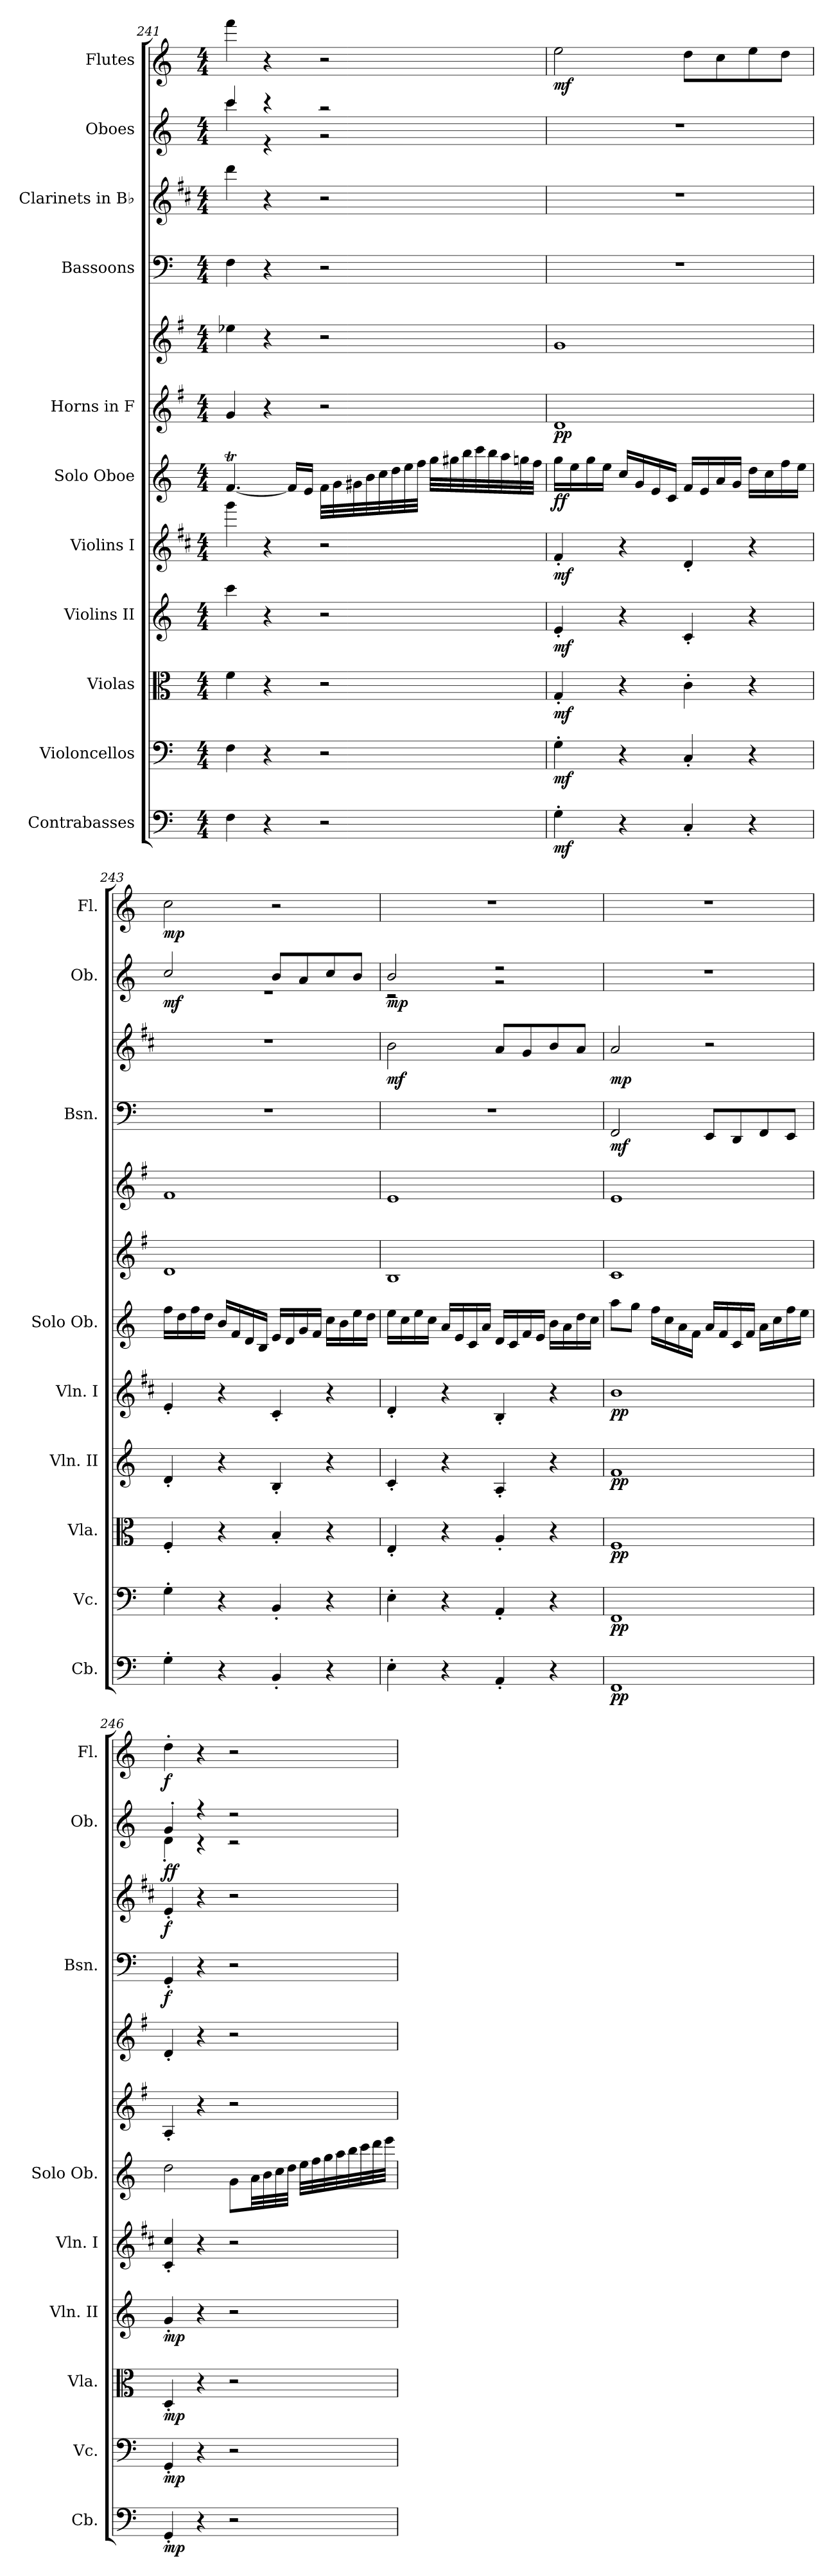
**kern	**dynam	**kern	**dynam	**kern	**dynam	**kern	**dynam	**kern	**dynam	**kern	**dynam	**kern	**kern	**dynam	**kern	**dynam	**kern	**dynam	**kern	**dynam	**kern	**dynam
*part11	*part11	*part10	*part10	*part9	*part9	*part8	*part8	*part7	*part7	*part6	*part6	*part5	*part5	*part5	*part4	*part4	*part3	*part3	*part2	*part2	*part1	*part1
*staff12	*staff12	*staff11	*staff11	*staff10	*staff10	*staff9	*staff9	*staff8	*staff8	*staff7	*staff7	*staff6	*staff5	*staff5/6	*staff4	*staff4	*staff3	*staff3	*staff2	*staff2	*staff1	*staff1
*I"Contrabasses	*	*I"Violoncellos	*	*I"Violas	*	*I"Violins II	*	*I"Violins I	*	*I"Solo Oboe	*	*I"Horns in F	*	*	*I"Bassoons	*	*I"Clarinets in B♭	*	*I"Oboes	*	*I"Flutes	*
*I'Cb.	*	*I'Vc.	*	*I'Vla.	*	*I'Vln. II	*	*I'Vln. I	*	*I'Solo Ob.	*	*	*	*	*I'Bsn.	*	*	*	*I'Ob.	*	*I'Fl.	*
!!LO:PB:g=z
*clefF4	*	*clefF4	*	*clefC3	*	*clefG2	*	*clefG2	*	*clefG2	*	*clefG2	*clefG2	*	*clefF4	*	*clefG2	*	*clefG2	*	*clefG2	*
*ITrd7c12	*	*	*	*	*	*	*	*ITrd1c2	*	*	*	*ITrd4c7	*ITrd4c7	*	*	*	*ITrd1c2	*	*	*	*	*
*k[]	*	*k[]	*	*k[]	*	*k[]	*	*k[]	*	*k[]	*	*k[]	*k[]	*	*k[]	*	*k[]	*	*k[]	*	*k[]	*
*M4/4	*	*M4/4	*	*M4/4	*	*M4/4	*	*M4/4	*	*M4/4	*	*M4/4	*M4/4	*	*M4/4	*	*M4/4	*	*M4/4	*	*M4/4	*
=241	=241	=241	=241	=241	=241	=241	=241	=241	=241	=241	=241	=241	=241	=241	=241	=241	=241	=241	=241	=241	=241	=241
*	*	*	*	*	*	*	*	*	*	*	*	*	*	*	*	*	*	*	*^	*	*	*
4FF\	.	4F\	.	4f\	.	4ccc\	.	4fff\	.	[4.fT/	.	4c/	4a-X\	.	4F\	.	4ccc\	.	4ccc/	4ccc\	.	4fff\	.
4r	.	4r	.	4r	.	4r	.	4r	.	.	.	4r	4r	.	4r	.	4r	.	4r	4r	.	4r	.
.	.	.	.	.	.	.	.	.	.	16f/LL]	.	.	.	.	.	.	.	.	.	.	.	.	.
.	.	.	.	.	.	.	.	.	.	16e/JJ	.	.	.	.	.	.	.	.	.	.	.	.	.
2r	.	2r	.	2r	.	2r	.	2r	.	32f\LLL	.	2r	2r	.	2r	.	2r	.	2r	2r	.	2r	.
.	.	.	.	.	.	.	.	.	.	32g\	.	.	.	.	.	.	.	.	.	.	.	.	.
.	.	.	.	.	.	.	.	.	.	32g#X\	.	.	.	.	.	.	.	.	.	.	.	.	.
.	.	.	.	.	.	.	.	.	.	32b\	.	.	.	.	.	.	.	.	.	.	.	.	.
.	.	.	.	.	.	.	.	.	.	32cc\	.	.	.	.	.	.	.	.	.	.	.	.	.
.	.	.	.	.	.	.	.	.	.	32dd\	.	.	.	.	.	.	.	.	.	.	.	.	.
.	.	.	.	.	.	.	.	.	.	32ee\	.	.	.	.	.	.	.	.	.	.	.	.	.
.	.	.	.	.	.	.	.	.	.	32ff\JJJ	.	.	.	.	.	.	.	.	.	.	.	.	.
.	.	.	.	.	.	.	.	.	.	32gg\LLL	.	.	.	.	.	.	.	.	.	.	.	.	.
.	.	.	.	.	.	.	.	.	.	32gg#X\	.	.	.	.	.	.	.	.	.	.	.	.	.
.	.	.	.	.	.	.	.	.	.	32bb\	.	.	.	.	.	.	.	.	.	.	.	.	.
.	.	.	.	.	.	.	.	.	.	32ccc\	.	.	.	.	.	.	.	.	.	.	.	.	.
.	.	.	.	.	.	.	.	.	.	32bb\	.	.	.	.	.	.	.	.	.	.	.	.	.
.	.	.	.	.	.	.	.	.	.	32aa\	.	.	.	.	.	.	.	.	.	.	.	.	.
.	.	.	.	.	.	.	.	.	.	32ggn\	.	.	.	.	.	.	.	.	.	.	.	.	.
.	.	.	.	.	.	.	.	.	.	32ff\JJJ	.	.	.	.	.	.	.	.	.	.	.	.	.
*	*	*	*	*	*	*	*	*	*	*	*	*	*	*	*	*	*	*	*v	*v	*	*	*
=242	=242	=242	=242	=242	=242	=242	=242	=242	=242	=242	=242	=242	=242	=242	=242	=242	=242	=242	=242	=242	=242	=242
!	!LO:DY:b	!	!LO:DY:b	!	!LO:DY:b	!	!LO:DY:b	!	!LO:DY:b	!	!LO:DY:b	!	!	!LO:DY:b=2	!	!	!	!	!	!	!	!
!	!	!	!	!	!	!	!	!	!	!	!	!	!	!LO:DY:n=1:b	!	!	!	!	!	!	!	!LO:DY:b
4GG'\	mf	4G'\	mf	4G'/	mf	4e'/	mf	4e'/	mf	16gg\LL	ff	1G	1c	p p	1r	.	1r	.	1r	.	2ee\	mf
.	.	.	.	.	.	.	.	.	.	16ee\	.	.	.	.	.	.	.	.	.	.	.	.
.	.	.	.	.	.	.	.	.	.	16gg\	.	.	.	.	.	.	.	.	.	.	.	.
.	.	.	.	.	.	.	.	.	.	16ee\JJ	.	.	.	.	.	.	.	.	.	.	.	.
4r	.	4r	.	4r	.	4r	.	4r	.	16cc/LL	.	.	.	.	.	.	.	.	.	.	.	.
.	.	.	.	.	.	.	.	.	.	16g/	.	.	.	.	.	.	.	.	.	.	.	.
.	.	.	.	.	.	.	.	.	.	16e/	.	.	.	.	.	.	.	.	.	.	.	.
.	.	.	.	.	.	.	.	.	.	16c/JJ	.	.	.	.	.	.	.	.	.	.	.	.
4CC'/	.	4C'/	.	4c'\	.	4c'/	.	4c'/	.	16f/LL	.	.	.	.	.	.	.	.	.	.	8dd\L	.
.	.	.	.	.	.	.	.	.	.	16e/	.	.	.	.	.	.	.	.	.	.	.	.
.	.	.	.	.	.	.	.	.	.	16a/	.	.	.	.	.	.	.	.	.	.	8cc\	.
.	.	.	.	.	.	.	.	.	.	16g/JJ	.	.	.	.	.	.	.	.	.	.	.	.
4r	.	4r	.	4r	.	4r	.	4r	.	16dd\LL	.	.	.	.	.	.	.	.	.	.	8ee\	.
.	.	.	.	.	.	.	.	.	.	16cc\	.	.	.	.	.	.	.	.	.	.	.	.
.	.	.	.	.	.	.	.	.	.	16ff\	.	.	.	.	.	.	.	.	.	.	8dd\J	.
.	.	.	.	.	.	.	.	.	.	16ee\JJ	.	.	.	.	.	.	.	.	.	.	.	.
!!LO:PB:g=z
=243	=243	=243	=243	=243	=243	=243	=243	=243	=243	=243	=243	=243	=243	=243	=243	=243	=243	=243	=243	=243	=243	=243
*	*	*	*	*	*	*	*	*	*	*	*	*	*	*	*	*	*	*	*^	*	*	*
!	!	!	!	!	!	!	!	!	!	!	!	!	!	!	!	!	!	!	!	!	!LO:DY:b	!	!LO:DY:b
4GG'\	.	4G'\	.	4F'/	.	4d'/	.	4d'/	.	16ff\LL	.	1G	1B	.	1r	.	1r	.	2cc/	1r	mf	2cc\	mp
.	.	.	.	.	.	.	.	.	.	16dd\	.	.	.	.	.	.	.	.	.	.	.	.	.
.	.	.	.	.	.	.	.	.	.	16ff\	.	.	.	.	.	.	.	.	.	.	.	.	.
.	.	.	.	.	.	.	.	.	.	16dd\JJ	.	.	.	.	.	.	.	.	.	.	.	.	.
4r	.	4r	.	4r	.	4r	.	4r	.	16b/LL	.	.	.	.	.	.	.	.	.	.	.	.	.
.	.	.	.	.	.	.	.	.	.	16f/	.	.	.	.	.	.	.	.	.	.	.	.	.
.	.	.	.	.	.	.	.	.	.	16d/	.	.	.	.	.	.	.	.	.	.	.	.	.
.	.	.	.	.	.	.	.	.	.	16B/JJ	.	.	.	.	.	.	.	.	.	.	.	.	.
4BBB'/	.	4BB'/	.	4B'/	.	4B'/	.	4B'/	.	16e/LL	.	.	.	.	.	.	.	.	8b/L	.	.	2r	.
.	.	.	.	.	.	.	.	.	.	16d/	.	.	.	.	.	.	.	.	.	.	.	.	.
.	.	.	.	.	.	.	.	.	.	16g/	.	.	.	.	.	.	.	.	8a/	.	.	.	.
.	.	.	.	.	.	.	.	.	.	16f/JJ	.	.	.	.	.	.	.	.	.	.	.	.	.
4r	.	4r	.	4r	.	4r	.	4r	.	16cc\LL	.	.	.	.	.	.	.	.	8cc/	.	.	.	.
.	.	.	.	.	.	.	.	.	.	16b\	.	.	.	.	.	.	.	.	.	.	.	.	.
.	.	.	.	.	.	.	.	.	.	16ee\	.	.	.	.	.	.	.	.	8b/J	.	.	.	.
.	.	.	.	.	.	.	.	.	.	16dd\JJ	.	.	.	.	.	.	.	.	.	.	.	.	.
=244	=244	=244	=244	=244	=244	=244	=244	=244	=244	=244	=244	=244	=244	=244	=244	=244	=244	=244	=244	=244	=244	=244	=244
!	!	!	!	!	!	!	!	!	!	!	!	!	!	!	!	!	!	!LO:DY:b	!	!	!LO:DY:b	!	!
4EE'\	.	4E'\	.	4E'/	.	4c'/	.	4c'/	.	16ee\LL	.	1E	1A	.	1r	.	2a\	mf	2b/	2r	mp	1r	.
.	.	.	.	.	.	.	.	.	.	16cc\	.	.	.	.	.	.	.	.	.	.	.	.	.
.	.	.	.	.	.	.	.	.	.	16ee\	.	.	.	.	.	.	.	.	.	.	.	.	.
.	.	.	.	.	.	.	.	.	.	16cc\JJ	.	.	.	.	.	.	.	.	.	.	.	.	.
4r	.	4r	.	4r	.	4r	.	4r	.	16a/LL	.	.	.	.	.	.	.	.	.	.	.	.	.
.	.	.	.	.	.	.	.	.	.	16e/	.	.	.	.	.	.	.	.	.	.	.	.	.
.	.	.	.	.	.	.	.	.	.	16c/	.	.	.	.	.	.	.	.	.	.	.	.	.
.	.	.	.	.	.	.	.	.	.	16a/JJ	.	.	.	.	.	.	.	.	.	.	.	.	.
4AAA'/	.	4AA'/	.	4A'/	.	4A'/	.	4A'/	.	16d/LL	.	.	.	.	.	.	8g/L	.	2r	2r	.	.	.
.	.	.	.	.	.	.	.	.	.	16c/	.	.	.	.	.	.	.	.	.	.	.	.	.
.	.	.	.	.	.	.	.	.	.	16f/	.	.	.	.	.	.	8f/	.	.	.	.	.	.
.	.	.	.	.	.	.	.	.	.	16e/JJ	.	.	.	.	.	.	.	.	.	.	.	.	.
4r	.	4r	.	4r	.	4r	.	4r	.	16b\LL	.	.	.	.	.	.	8a/	.	.	.	.	.	.
.	.	.	.	.	.	.	.	.	.	16a\	.	.	.	.	.	.	.	.	.	.	.	.	.
.	.	.	.	.	.	.	.	.	.	16dd\	.	.	.	.	.	.	8g/J	.	.	.	.	.	.
.	.	.	.	.	.	.	.	.	.	16cc\JJ	.	.	.	.	.	.	.	.	.	.	.	.	.
*	*	*	*	*	*	*	*	*	*	*	*	*	*	*	*	*	*	*	*v	*v	*	*	*
!!LO:PB:g=z
=245	=245	=245	=245	=245	=245	=245	=245	=245	=245	=245	=245	=245	=245	=245	=245	=245	=245	=245	=245	=245	=245	=245
!	!LO:DY:b	!	!LO:DY:b	!	!LO:DY:b	!	!LO:DY:b	!	!LO:DY:b	!	!	!	!	!	!	!LO:DY:b	!	!LO:DY:b	!	!	!	!
1FFF	pp	1FF	pp	1F	pp	1f	pp	1a	pp	8aa\L	.	1F	1A	.	2FF/	mf	2g/	mp	1r	.	1r	.
.	.	.	.	.	.	.	.	.	.	8gg\J	.	.	.	.	.	.	.	.	.	.	.	.
.	.	.	.	.	.	.	.	.	.	16ff\LL	.	.	.	.	.	.	.	.	.	.	.	.
.	.	.	.	.	.	.	.	.	.	16cc\	.	.	.	.	.	.	.	.	.	.	.	.
.	.	.	.	.	.	.	.	.	.	16a\	.	.	.	.	.	.	.	.	.	.	.	.
.	.	.	.	.	.	.	.	.	.	16f\JJ	.	.	.	.	.	.	.	.	.	.	.	.
.	.	.	.	.	.	.	.	.	.	16a/LL	.	.	.	.	8EE/L	.	2r	.	.	.	.	.
.	.	.	.	.	.	.	.	.	.	16f/	.	.	.	.	.	.	.	.	.	.	.	.
.	.	.	.	.	.	.	.	.	.	16c/	.	.	.	.	8DD/	.	.	.	.	.	.	.
.	.	.	.	.	.	.	.	.	.	16f/JJ	.	.	.	.	.	.	.	.	.	.	.	.
.	.	.	.	.	.	.	.	.	.	16a\LL	.	.	.	.	8FF/	.	.	.	.	.	.	.
.	.	.	.	.	.	.	.	.	.	16cc\	.	.	.	.	.	.	.	.	.	.	.	.
.	.	.	.	.	.	.	.	.	.	16ff\	.	.	.	.	8EE/J	.	.	.	.	.	.	.
.	.	.	.	.	.	.	.	.	.	16ee\JJ	.	.	.	.	.	.	.	.	.	.	.	.
=246	=246	=246	=246	=246	=246	=246	=246	=246	=246	=246	=246	=246	=246	=246	=246	=246	=246	=246	=246	=246	=246	=246
*	*	*	*	*	*	*	*	*	*	*	*	*	*	*	*	*	*	*	*^	*	*	*
!	!LO:DY:b	!	!LO:DY:b	!	!LO:DY:b	!	!LO:DY:b	!	!LO:DY:b	!	!	!	!	!	!	!	!	!	!	!	!	!	!
!	!	!	!	!	!	!	!	!	!LO:DY:n=1:b	!	!	!	!	!LO:DY:b=2	!	!	!	!	!	!	!	!	!
!	!	!	!	!	!	!	!	!	!	!	!	!	!	!LO:DY:n=1:b	!	!LO:DY:b	!	!LO:DY:b	!	!	!LO:DY:b	!	!
!	!	!	!	!	!	!	!	!	!	!	!	!	!	!	!	!	!	!	!	!	!LO:DY:n=1:b	!	!LO:DY:b
4GGG'/	mp	4GG'/	mp	4D'/	mp	4g'/	mp	4B/' 4b/'	mp mp	2dd\	.	4D'/	4G'/	mp mp	4GG'/	f	4d'/	f	4g'/	4d'\	f f	4dd'\	f
4r	.	4r	.	4r	.	4r	.	4r	.	.	.	4r	4r	.	4r	.	4r	.	4r	4r	.	4r	.
2r	.	2r	.	2r	.	2r	.	2r	.	8g\L	.	2r	2r	.	2r	.	2r	.	2r	2r	.	2r	.
.	.	.	.	.	.	.	.	.	.	32a\LL	.	.	.	.	.	.	.	.	.	.	.	.	.
.	.	.	.	.	.	.	.	.	.	32b\	.	.	.	.	.	.	.	.	.	.	.	.	.
.	.	.	.	.	.	.	.	.	.	32cc\	.	.	.	.	.	.	.	.	.	.	.	.	.
.	.	.	.	.	.	.	.	.	.	32dd\JJJ	.	.	.	.	.	.	.	.	.	.	.	.	.
.	.	.	.	.	.	.	.	.	.	32ee\LLL	.	.	.	.	.	.	.	.	.	.	.	.	.
.	.	.	.	.	.	.	.	.	.	32ff\	.	.	.	.	.	.	.	.	.	.	.	.	.
.	.	.	.	.	.	.	.	.	.	32gg\	.	.	.	.	.	.	.	.	.	.	.	.	.
.	.	.	.	.	.	.	.	.	.	32aa\	.	.	.	.	.	.	.	.	.	.	.	.	.
.	.	.	.	.	.	.	.	.	.	32bb\	.	.	.	.	.	.	.	.	.	.	.	.	.
.	.	.	.	.	.	.	.	.	.	32ccc\	.	.	.	.	.	.	.	.	.	.	.	.	.
.	.	.	.	.	.	.	.	.	.	32ddd\	.	.	.	.	.	.	.	.	.	.	.	.	.
.	.	.	.	.	.	.	.	.	.	32eee\JJJ	.	.	.	.	.	.	.	.	.	.	.	.	.
*	*	*	*	*	*	*	*	*	*	*	*	*	*	*	*	*	*	*	*v	*v	*	*	*
=	=	=	=	=	=	=	=	=	=	=	=	=	=	=	=	=	=	=	=	=	=	=
*-	*-	*-	*-	*-	*-	*-	*-	*-	*-	*-	*-	*-	*-	*-	*-	*-	*-	*-	*-	*-	*-	*-
